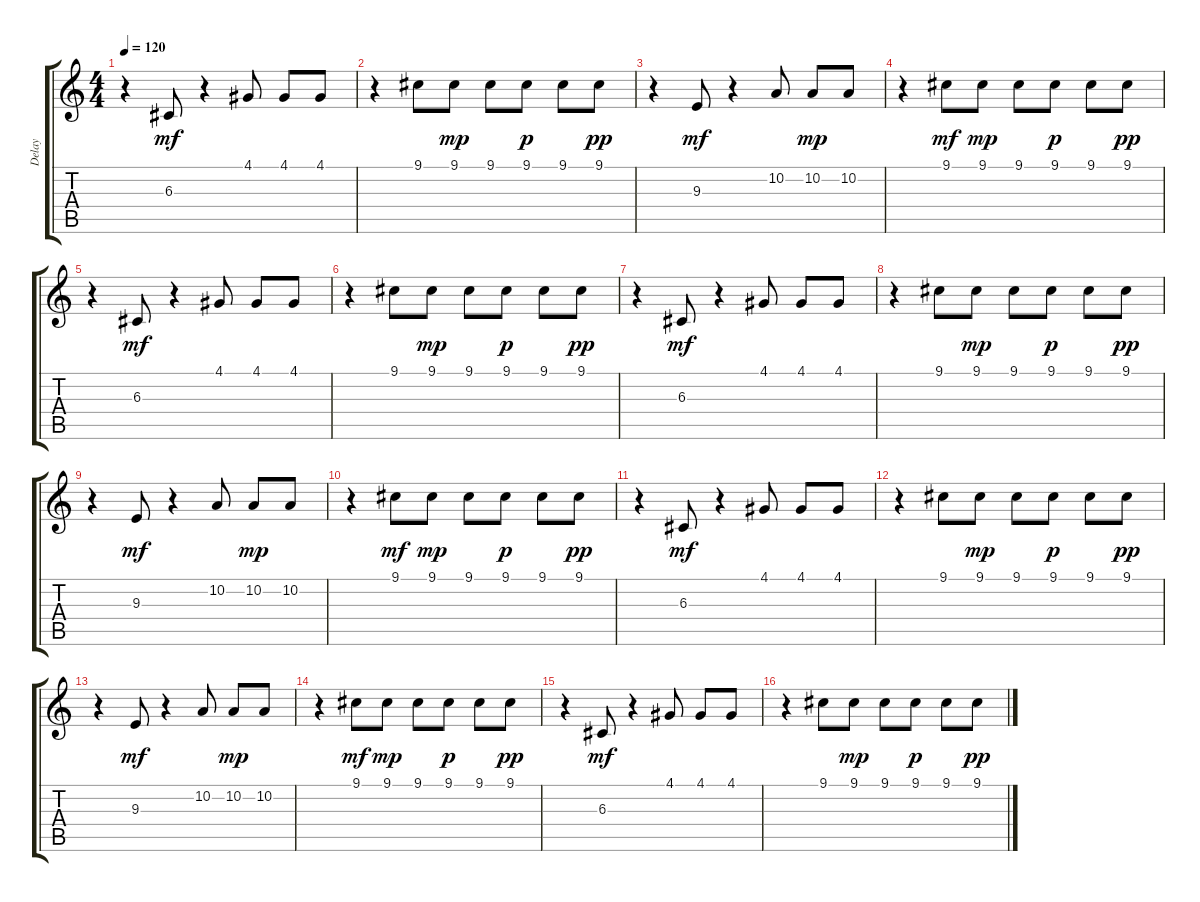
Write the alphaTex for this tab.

\track ("Delay" "Delay") {instrument fx5brightness}
\staff {score tabs}
\tuning (E4 B3 G3 D3 A2 E2) {hide}
\ts (4 4)
\tempo 120
\clef g2
\ks c
r.4{dy pp} 6.3.8{dy mf} r.4 4.1.8 4.1.8 4.1.8 |
r.4 9.1.8 9.1.8{dy mp} 9.1.8 9.1.8{dy p} 9.1.8 9.1.8{dy pp} |
r.4 9.3.8{dy mf} r.4 10.2.8 10.2.8{dy mp} 10.2.8 |
r.4 9.1.8{dy mf} 9.1.8{dy mp} 9.1.8 9.1.8{dy p} 9.1.8 9.1.8{dy pp} |
r.4 6.3.8{dy mf} r.4 4.1.8 4.1.8 4.1.8 |
r.4 9.1.8 9.1.8{dy mp} 9.1.8 9.1.8{dy p} 9.1.8 9.1.8{dy pp} |
r.4 6.3.8{dy mf} r.4 4.1.8 4.1.8 4.1.8 |
r.4 9.1.8 9.1.8{dy mp} 9.1.8 9.1.8{dy p} 9.1.8 9.1.8{dy pp} |
r.4 9.3.8{dy mf} r.4 10.2.8 10.2.8{dy mp} 10.2.8 |
r.4 9.1.8{dy mf} 9.1.8{dy mp} 9.1.8 9.1.8{dy p} 9.1.8 9.1.8{dy pp} |
r.4 6.3.8{dy mf} r.4 4.1.8 4.1.8 4.1.8 |
r.4 9.1.8 9.1.8{dy mp} 9.1.8 9.1.8{dy p} 9.1.8 9.1.8{dy pp} |
r.4 9.3.8{dy mf} r.4 10.2.8 10.2.8{dy mp} 10.2.8 |
r.4 9.1.8{dy mf} 9.1.8{dy mp} 9.1.8 9.1.8{dy p} 9.1.8 9.1.8{dy pp} |
r.4 6.3.8{dy mf} r.4 4.1.8 4.1.8 4.1.8 |
r.4 9.1.8 9.1.8{dy mp} 9.1.8 9.1.8{dy p} 9.1.8 9.1.8{dy pp}
